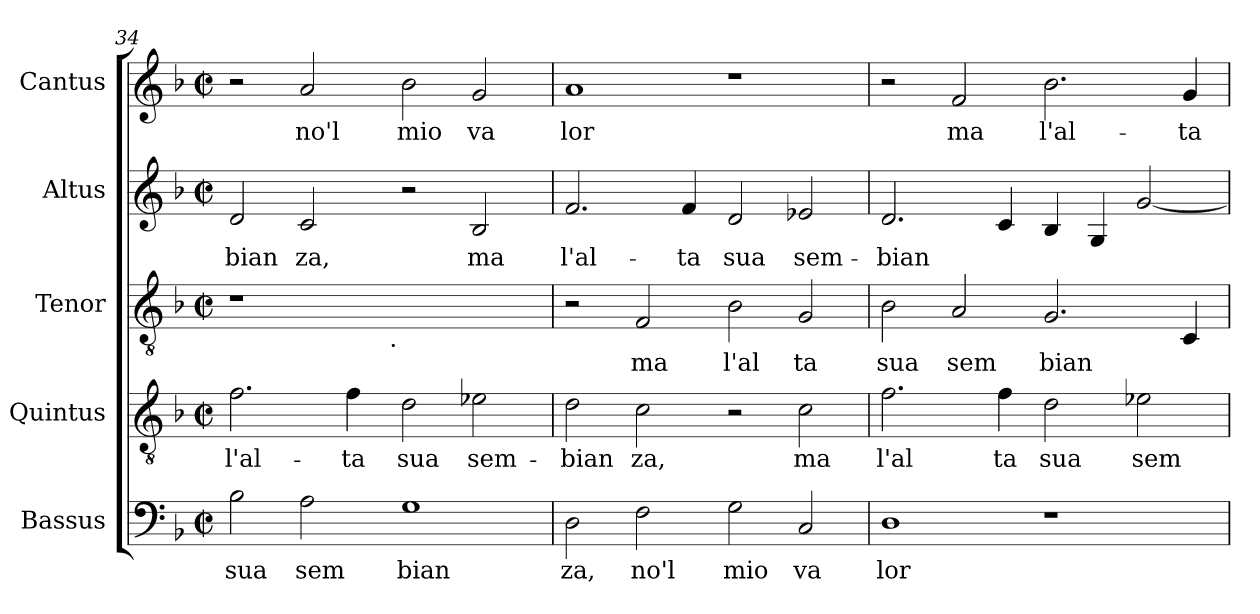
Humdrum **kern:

**kern	**text	**kern	**text	**kern	**text	**kern	**text	**kern	**text
*part5	*part5	*part4	*part4	*part3	*part3	*part2	*part2	*part1	*part1
*staff5	*staff5	*staff4	*staff4	*staff3	*staff3	*staff2	*staff2	*staff1	*staff1
*I"Bassus	*	*I"Quintus	*	*I"Tenor	*	*I"Altus	*	*I"Cantus	*
*clefF4	*	*clefGv2	*	*clefGv2	*	*clefG2	*	*clefG2	*
*k[b-]	*	*k[b-]	*	*k[b-]	*	*k[b-]	*	*k[b-]	*
*F:	*	*F:	*	*F:	*	*F:	*	*F:	*
*M2/2	*	*M2/2	*	*M2/2	*	*M2/2	*	*M2/2	*
*met(c|)	*	*met(c|)	*	*met(c|)	*	*met(c|)	*	*met(c|)	*
=34	=34	=34	=34	=34	=34	=34	=34	=34	=34
!	!LO:LY:b	!	!LO:LY:b:cj	!	!	!	!LO:LY:b	!	!
*	*	*	*	*^	*	*	*	*	*
2B-\	sua	2.f\	l'al-	1r	2ryy	.	2d/	bian	2r	.
!	!LO:LY:b	!	!	!	!	!	!	!LO:LY:b	!	!LO:LY:b:cj
2A\	sem	.	.	.	4...ryy	.	2c/	za,	2a/	no'l
!	!	!	!LO:LY:b:cj	!	!	!	!	!	!	!
.	.	4f\	-ta	.	.	.	.	.	.	.
!	!	!	!	!	!LO:TX:b:t=.	!	!	!	!	!
.	.	.	.	.	1ryy	.	.	.	.	.
!	!LO:LY:b	!	!LO:LY:b:cj	!	!	!	!	!	!	!LO:LY:b:cj
1G	bian	2d\	sua	1ryy	.	.	2r	.	2b-\	mio
!	!	!	!LO:LY:b:cj	!	!	!	!	!LO:LY:b	!	!LO:LY:b:cj
.	.	2e-X\	sem-	.	.	.	2B-/	ma	2g/	va
.	.	.	.	.	32ryy	.	.	.	.	.
!!LO:PB:g=z
=35	=35	=35	=35	=35	=35	=35	=35	=35	=35	=35
!	!LO:LY:b	!	!LO:LY:b:cj	!	!	!	!	!LO:LY:b	!	!LO:LY:b:cj
*	*	*	*	*v	*v	*	*	*	*	*
2D\	za,	2d\	-bian	2r	.	2.f/	l'al-	1a	lor
!	!LO:LY:b	!	!LO:LY:b:cj	!	!LO:LY:b:cj	!	!	!	!
2F\	no'l	2c\	za,	2F/	ma	.	.	.	.
!	!	!	!	!	!	!	!LO:LY:b	!	!
.	.	.	.	.	.	4f/	-ta	.	.
!	!LO:LY:b	!	!	!	!LO:LY:b:cj	!	!LO:LY:b	!	!
2G\	mio	2r	.	2B-\	l'al	2d/	sua	1r	.
!	!LO:LY:b	!	!LO:LY:b:cj	!	!LO:LY:b:cj	!	!LO:LY:b	!	!
2C/	va	2c\	ma	2G/	ta	2e-X/	sem-	.	.
=36	=36	=36	=36	=36	=36	=36	=36	=36	=36
!	!LO:LY:b	!	!LO:LY:b:cj	!	!LO:LY:b:cj	!	!LO:LY:b	!	!
1D	lor	2.f\	l'al	2B-\	sua	2.d/	-bian-	2r	.
!	!	!	!	!	!LO:LY:b:cj	!	!	!	!LO:LY:b:cj
.	.	.	.	2A/	sem	.	.	2f/	ma
!	!	!	!LO:LY:b:cj	!	!	!	!LO:LY:b	!	!
.	.	4f\	ta	.	.	4c/	--	.	.
!	!	!	!LO:LY:b:cj	!	!LO:LY:b:cj	!	!LO:LY:b	!	!LO:LY:b:cj
1r	.	2d\	sua	2.G/	bian	4B-/	--	2.b-\	l'al-
!	!	!	!	!	!	!	!LO:LY:b	!	!
.	.	.	.	.	.	4G/	--	.	.
!	!	!	!LO:LY:b:cj	!	!	!	!LO:LY:b	!	!
.	.	2e-X\	sem	.	.	[<2g/	--	.	.
!	!	!	!	!	!LO:LY:b:cj	!	!	!	!LO:LY:b:cj
.	.	.	.	4C/	.	.	.	4g/	-ta
=	=	=	=	=	=	=	=	=	=
*-	*-	*-	*-	*-	*-	*-	*-	*-	*-
